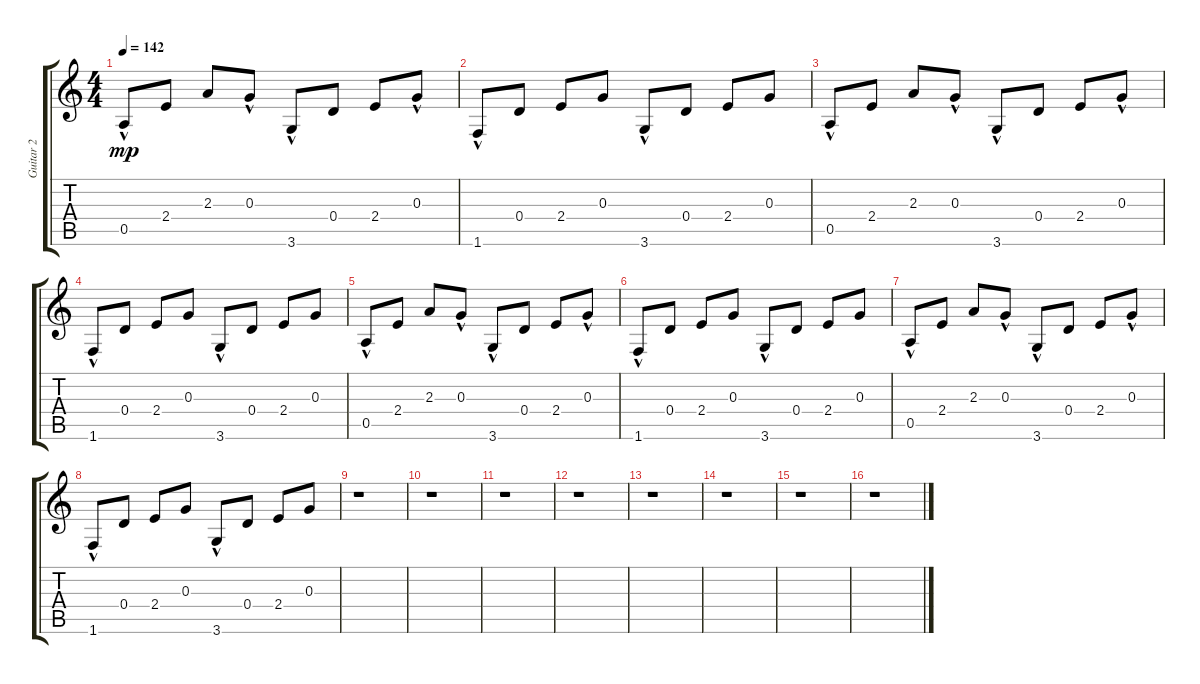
\track ("Guitar 2" "Guitar 2") {instrument acousticguitarsteel}
\staff {score tabs}
\tuning (E4 B3 G3 D3 A2 E2) {hide}
\ts (4 4)
\tempo 142
\clef g2
\ks c
0.5{hac}.8{dy mp} 2.4.8 2.3.8 0.3{hac}.8 3.6{hac}.8 0.4.8 2.4.8 0.3{hac}.8 |
1.6{hac}.8 0.4.8 2.4.8 0.3.8 3.6{hac}.8 0.4.8 2.4.8 0.3.8 |
0.5{hac}.8 2.4.8 2.3.8 0.3{hac}.8 3.6{hac}.8 0.4.8 2.4.8 0.3{hac}.8 |
1.6{hac}.8 0.4.8 2.4.8 0.3.8 3.6{hac}.8 0.4.8 2.4.8 0.3.8 |
0.5{hac}.8 2.4.8 2.3.8 0.3{hac}.8 3.6{hac}.8 0.4.8 2.4.8 0.3{hac}.8 |
1.6{hac}.8 0.4.8 2.4.8 0.3.8 3.6{hac}.8 0.4.8 2.4.8 0.3.8 |
0.5{hac}.8 2.4.8 2.3.8 0.3{hac}.8 3.6{hac}.8 0.4.8 2.4.8 0.3{hac}.8 |
1.6{hac}.8 0.4.8 2.4.8 0.3.8 3.6{hac}.8 0.4.8 2.4.8 0.3.8 |
r.1 |
r.1 |
r.1 |
r.1 |
r.1 |
r.1 |
r.1 |
r.1
